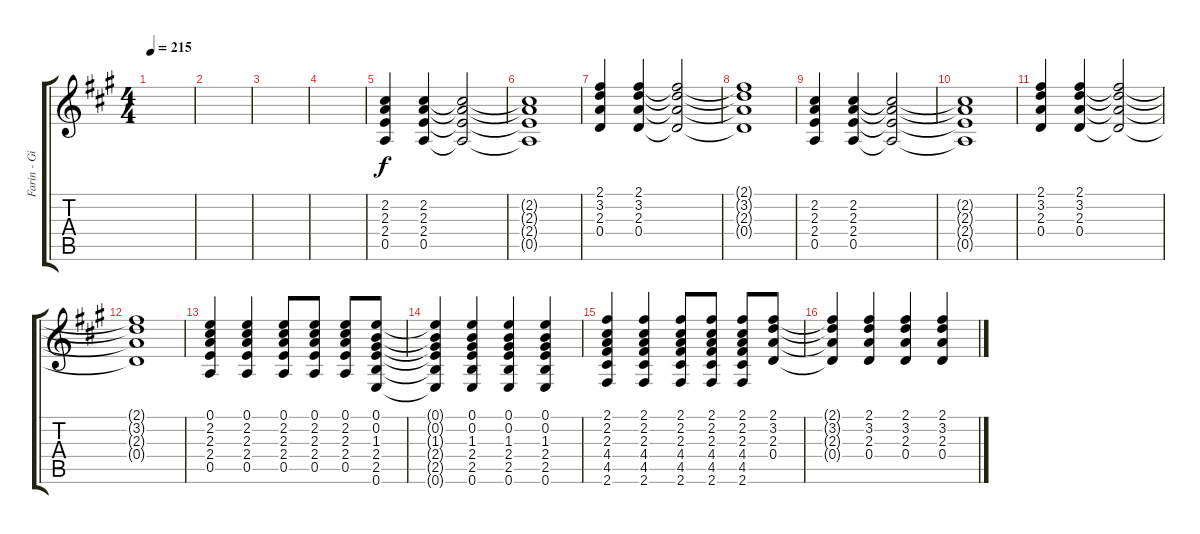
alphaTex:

\track ("Farin - Gitarre (Verzerrt) 2" "Farin - Gi") {instrument overdrivenguitar}
\staff {score tabs}
\tuning (E4 B3 G3 D3 A2 E2) {hide}
\ts (4 4)
\tempo 215
\clef g2
\ks a
|
|
|
|
(2.2 2.3 2.4 0.5).4 (2.2 2.3 2.4 0.5).4 (2.2{t} 2.3{t} 2.4{t} 0.5{t}).2 |
(2.2{t} 2.3{t} 2.4{t} 0.5{t}).1 |
(2.1 3.2 2.3 0.4).4 (2.1 3.2 2.3 0.4).4 (2.1{t} 3.2{t} 2.3{t} 0.4{t}).2 |
(2.1{t} 3.2{t} 2.3{t} 0.4{t}).1 |
(2.2 2.3 2.4 0.5).4 (2.2 2.3 2.4 0.5).4 (2.2{t} 2.3{t} 2.4{t} 0.5{t}).2 |
(2.2{t} 2.3{t} 2.4{t} 0.5{t}).1 |
(2.1 3.2 2.3 0.4).4 (2.1 3.2 2.3 0.4).4 (2.1{t} 3.2{t} 2.3{t} 0.4{t}).2 |
(2.1{t} 3.2{t} 2.3{t} 0.4{t}).1 |
(0.1 2.2 2.3 2.4 0.5).4 (0.1 2.2 2.3 2.4 0.5).4 (0.1 2.2 2.3 2.4 0.5).8 (0.1 2.2 2.3 2.4 0.5).8 (0.1 2.2 2.3 2.4 0.5).8 (0.1 0.2 1.3 2.4 2.5 0.6).8 |
(0.1{t} 0.2{t} 1.3{t} 2.4{t} 2.5{t} 0.6{t}).4 (0.1 0.2 1.3 2.4 2.5 0.6).4 (0.1 0.2 1.3 2.4 2.5 0.6).4 (0.1 0.2 1.3 2.4 2.5 0.6).4 |
(2.1 2.2 2.3 4.4 4.5 2.6).4 (2.1 2.2 2.3 4.4 4.5 2.6).4 (2.1 2.2 2.3 4.4 4.5 2.6).8 (2.1 2.2 2.3 4.4 4.5 2.6).8 (2.1 2.2 2.3 4.4 4.5 2.6).8 (2.1 3.2 2.3 0.4).8 |
(2.1{t} 3.2{t} 2.3{t} 0.4{t}).4 (2.1 3.2 2.3 0.4).4 (2.1 3.2 2.3 0.4).4 (2.1 3.2 2.3 0.4).4
